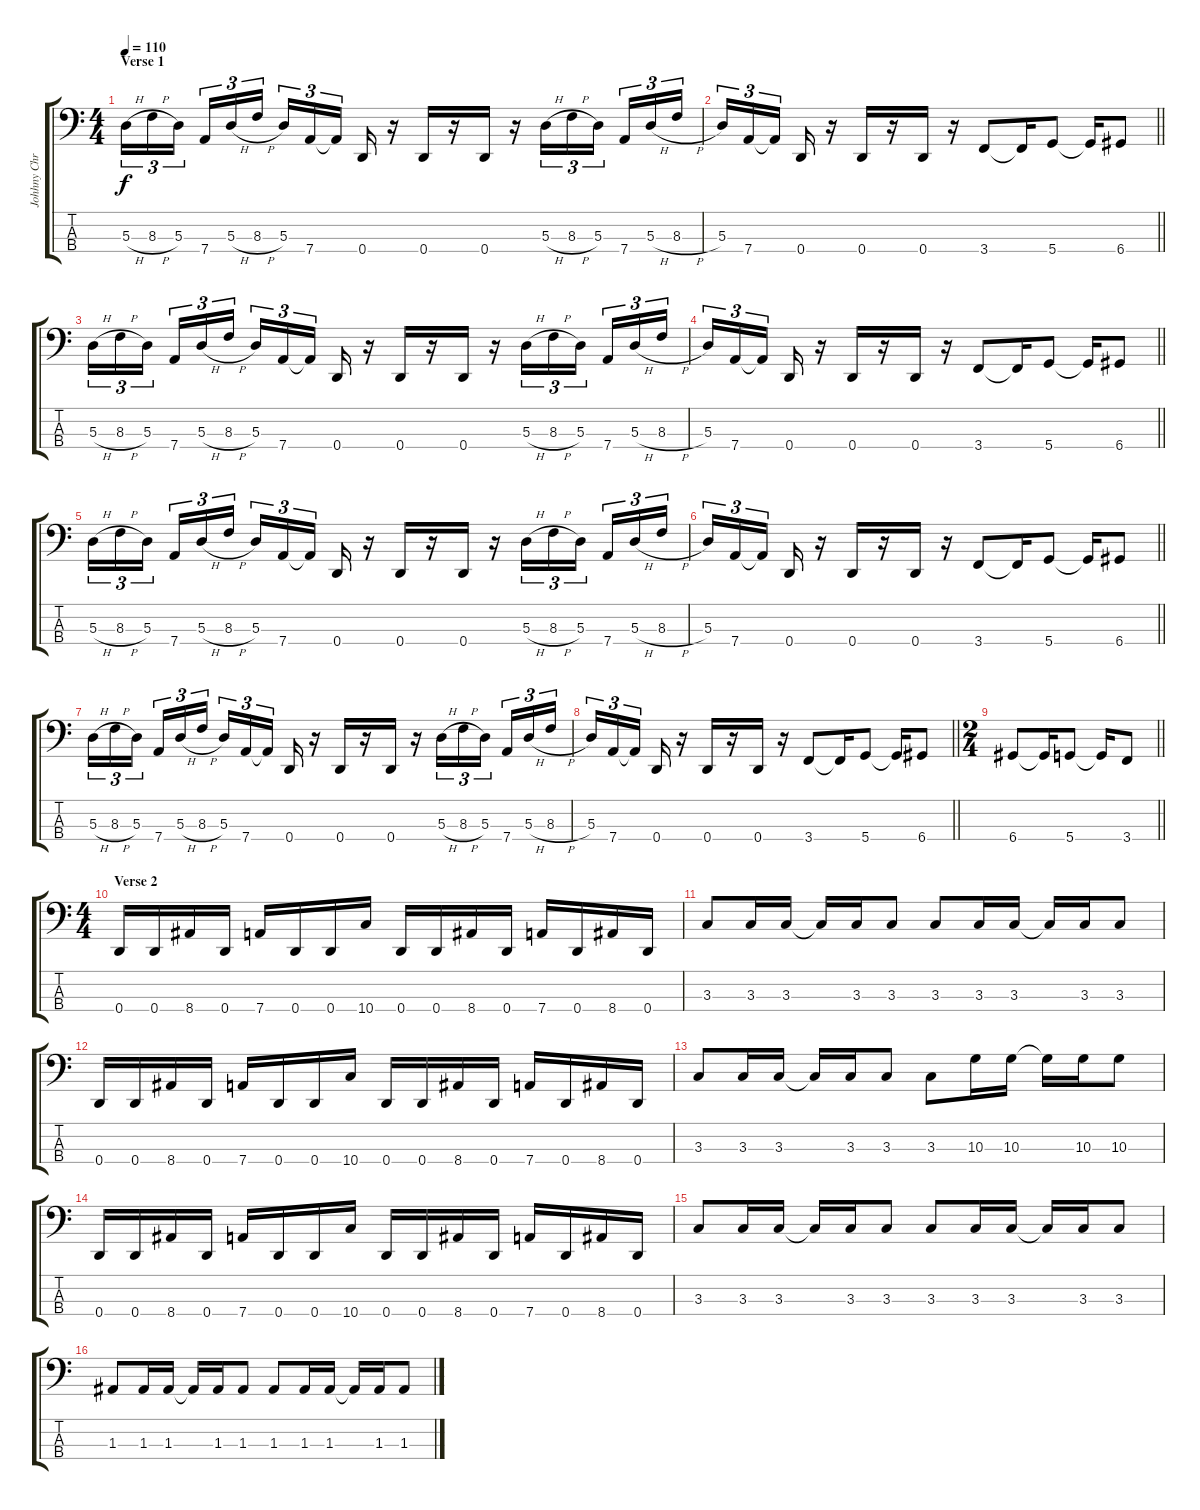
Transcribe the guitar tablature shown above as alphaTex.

\track ("Johhny Christ - Bass" "Johhny Chr") {instrument electricbasspick}
\staff {score tabs}
\tuning (G2 D2 A1 D1) {hide}
\ts (4 4)
\section ("" "Verse 1")
\tempo 110
\clef f4
\ks c
5.3{h}.16{tu (3 2) dy f} 8.3{h}.16{tu (3 2)} 5.3.16{tu (3 2) beam splitsecondary} 7.4.16{tu (3 2)} 5.3{h}.16{tu (3 2)} 8.3{h}.16{tu (3 2)} 5.3.16{tu (3 2)} 7.4.16{tu (3 2)} 7.4{t}.16{tu (3 2) beam splitsecondary} 0.4.16 r.16 0.4.16 r.16 0.4.16 r.16 5.3{h}.16{tu (3 2)} 8.3{h}.16{tu (3 2)} 5.3.16{tu (3 2) beam splitsecondary} 7.4.16{tu (3 2)} 5.3{h}.16{tu (3 2)} 8.3{h}.16{tu (3 2)} |
\barLineRight lightlight
5.3.16{tu (3 2)} 7.4.16{tu (3 2)} 7.4{t}.16{tu (3 2) beam splitsecondary} 0.4.16 r.16 0.4.16 r.16 0.4.16 r.16 3.4.8 3.4{t}.16 5.4.8 5.4{t}.16 6.4.8 |
5.3{h}.16{tu (3 2)} 8.3{h}.16{tu (3 2)} 5.3.16{tu (3 2) beam splitsecondary} 7.4.16{tu (3 2)} 5.3{h}.16{tu (3 2)} 8.3{h}.16{tu (3 2)} 5.3.16{tu (3 2)} 7.4.16{tu (3 2)} 7.4{t}.16{tu (3 2) beam splitsecondary} 0.4.16 r.16 0.4.16 r.16 0.4.16 r.16 5.3{h}.16{tu (3 2)} 8.3{h}.16{tu (3 2)} 5.3.16{tu (3 2) beam splitsecondary} 7.4.16{tu (3 2)} 5.3{h}.16{tu (3 2)} 8.3{h}.16{tu (3 2)} |
\barLineRight lightlight
5.3.16{tu (3 2)} 7.4.16{tu (3 2)} 7.4{t}.16{tu (3 2) beam splitsecondary} 0.4.16 r.16 0.4.16 r.16 0.4.16 r.16 3.4.8 3.4{t}.16 5.4.8 5.4{t}.16 6.4.8 |
5.3{h}.16{tu (3 2)} 8.3{h}.16{tu (3 2)} 5.3.16{tu (3 2) beam splitsecondary} 7.4.16{tu (3 2)} 5.3{h}.16{tu (3 2)} 8.3{h}.16{tu (3 2)} 5.3.16{tu (3 2)} 7.4.16{tu (3 2)} 7.4{t}.16{tu (3 2) beam splitsecondary} 0.4.16 r.16 0.4.16 r.16 0.4.16 r.16 5.3{h}.16{tu (3 2)} 8.3{h}.16{tu (3 2)} 5.3.16{tu (3 2) beam splitsecondary} 7.4.16{tu (3 2)} 5.3{h}.16{tu (3 2)} 8.3{h}.16{tu (3 2)} |
\barLineRight lightlight
5.3.16{tu (3 2)} 7.4.16{tu (3 2)} 7.4{t}.16{tu (3 2) beam splitsecondary} 0.4.16 r.16 0.4.16 r.16 0.4.16 r.16 3.4.8 3.4{t}.16 5.4.8 5.4{t}.16 6.4.8 |
5.3{h}.16{tu (3 2)} 8.3{h}.16{tu (3 2)} 5.3.16{tu (3 2) beam splitsecondary} 7.4.16{tu (3 2)} 5.3{h}.16{tu (3 2)} 8.3{h}.16{tu (3 2)} 5.3.16{tu (3 2)} 7.4.16{tu (3 2)} 7.4{t}.16{tu (3 2) beam splitsecondary} 0.4.16 r.16 0.4.16 r.16 0.4.16 r.16 5.3{h}.16{tu (3 2)} 8.3{h}.16{tu (3 2)} 5.3.16{tu (3 2) beam splitsecondary} 7.4.16{tu (3 2)} 5.3{h}.16{tu (3 2)} 8.3{h}.16{tu (3 2)} |
\barLineRight lightlight
5.3.16{tu (3 2)} 7.4.16{tu (3 2)} 7.4{t}.16{tu (3 2) beam splitsecondary} 0.4.16 r.16 0.4.16 r.16 0.4.16 r.16 3.4.8 3.4{t}.16 5.4.8 5.4{t}.16 6.4.8 |
\ts (2 4)
\barLineRight lightlight
6.4.8 6.4{t}.16 5.4.8 5.4{t}.16 3.4.8 |
\ts (4 4)
\section ("" "Verse 2")
0.4.16 0.4.16 8.4.16 0.4.16 7.4.16 0.4.16 0.4.16 10.4.16 0.4.16 0.4.16 8.4.16 0.4.16 7.4.16 0.4.16 8.4.16 0.4.16 |
3.3.8 3.3.16 3.3.16 3.3{t}.16 3.3.16 3.3.8 3.3.8 3.3.16 3.3.16 3.3{t}.16 3.3.16 3.3.8 |
0.4.16 0.4.16 8.4.16 0.4.16 7.4.16 0.4.16 0.4.16 10.4.16 0.4.16 0.4.16 8.4.16 0.4.16 7.4.16 0.4.16 8.4.16 0.4.16 |
3.3.8 3.3.16 3.3.16 3.3{t}.16 3.3.16 3.3.8 3.3.8 10.3.16 10.3.16 10.3{t}.16 10.3.16 10.3.8 |
0.4.16 0.4.16 8.4.16 0.4.16 7.4.16 0.4.16 0.4.16 10.4.16 0.4.16 0.4.16 8.4.16 0.4.16 7.4.16 0.4.16 8.4.16 0.4.16 |
3.3.8 3.3.16 3.3.16 3.3{t}.16 3.3.16 3.3.8 3.3.8 3.3.16 3.3.16 3.3{t}.16 3.3.16 3.3.8 |
1.3.8 1.3.16 1.3.16 1.3{t}.16 1.3.16 1.3.8 1.3.8 1.3.16 1.3.16 1.3{t}.16 1.3.16 1.3.8
